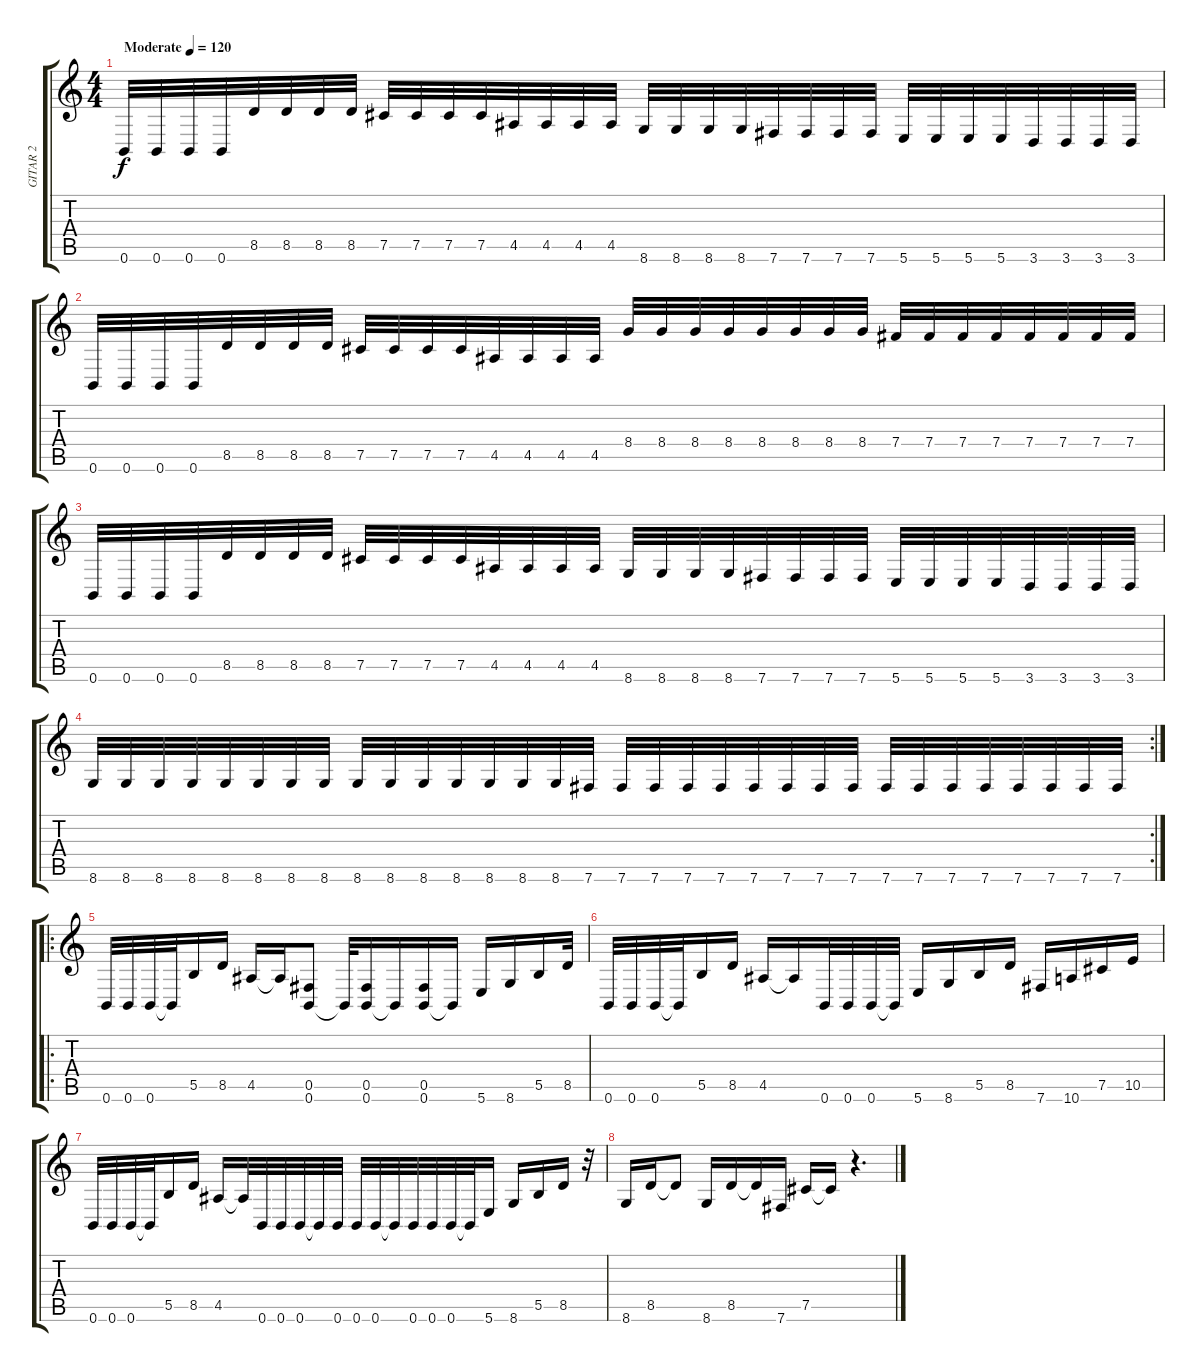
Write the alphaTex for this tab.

\track ("GITAR 2" "GITAR 2") {instrument distortionguitar}
\staff {score tabs}
\tuning (Db4 Ab3 E3 B2 Gb2 B1) {hide}
\ts (4 4)
\tempo (120 "Moderate")
\clef g2
\ks c
0.6.32{dy f instrument distortionguitar} 0.6.32 0.6.32 0.6.32 8.5.32 8.5.32 8.5.32 8.5.32 7.5.32 7.5.32 7.5.32 7.5.32 4.5.32 4.5.32 4.5.32 4.5.32 8.6.32 8.6.32 8.6.32 8.6.32 7.6.32 7.6.32 7.6.32 7.6.32 5.6.32 5.6.32 5.6.32 5.6.32 3.6.32 3.6.32 3.6.32 3.6.32 |
0.6.32 0.6.32 0.6.32 0.6.32 8.5.32 8.5.32 8.5.32 8.5.32 7.5.32 7.5.32 7.5.32 7.5.32 4.5.32 4.5.32 4.5.32 4.5.32 8.4.32 8.4.32 8.4.32 8.4.32 8.4.32 8.4.32 8.4.32 8.4.32 7.4.32 7.4.32 7.4.32 7.4.32 7.4.32 7.4.32 7.4.32 7.4.32 |
0.6.32 0.6.32 0.6.32 0.6.32 8.5.32 8.5.32 8.5.32 8.5.32 7.5.32 7.5.32 7.5.32 7.5.32 4.5.32 4.5.32 4.5.32 4.5.32 8.6.32 8.6.32 8.6.32 8.6.32 7.6.32 7.6.32 7.6.32 7.6.32 5.6.32 5.6.32 5.6.32 5.6.32 3.6.32 3.6.32 3.6.32 3.6.32 |
\rc 2
8.6.32 8.6.32 8.6.32 8.6.32 8.6.32 8.6.32 8.6.32 8.6.32 8.6.32 8.6.32 8.6.32 8.6.32 8.6.32 8.6.32 8.6.32 7.6.32 7.6.32 7.6.32 7.6.32 7.6.32 7.6.32 7.6.32 7.6.32 7.6.32 7.6.32 7.6.32 7.6.32 7.6.32 7.6.32 7.6.32 7.6.32 7.6.32 |
\ro
0.6.32 0.6.32 0.6.32 0.6{t}.32 5.5.16 8.5.16 4.5.16 4.5{t}.16 (0.5 0.6).8 0.6{t}.32 (0.5 0.6).16 0.6{t}.16 (0.5 0.6).16 0.6{t}.16 5.6.16 8.6.16 5.5.16 8.5.32 |
0.6.32 0.6.32 0.6.32 0.6{t}.32 5.5.16 8.5.16 4.5.16 4.5{t}.16 0.6.32 0.6.32 0.6.32 0.6{t}.32 5.6.16 8.6.16 5.5.16 8.5.16 7.6.16 10.6.16 7.5.16 10.5.16 |
0.6.32 0.6.32 0.6.32 0.6{t}.32 5.5.16 8.5.16 4.5.16 4.5{t}.32 0.6.32 0.6.32 0.6.32 0.6{t}.32 0.6.32 0.6.32 0.6.32 0.6{t}.32 0.6.32 0.6.32 0.6.32 0.6{t}.32 5.6.16 8.6.16 5.5.16 8.5.16 r.32 |
8.6.16 8.5.16 8.5{t}.8 8.6.16 8.5.16 8.5{t}.16 7.6.16 7.5.16 7.5{t}.16 r.4{d}
